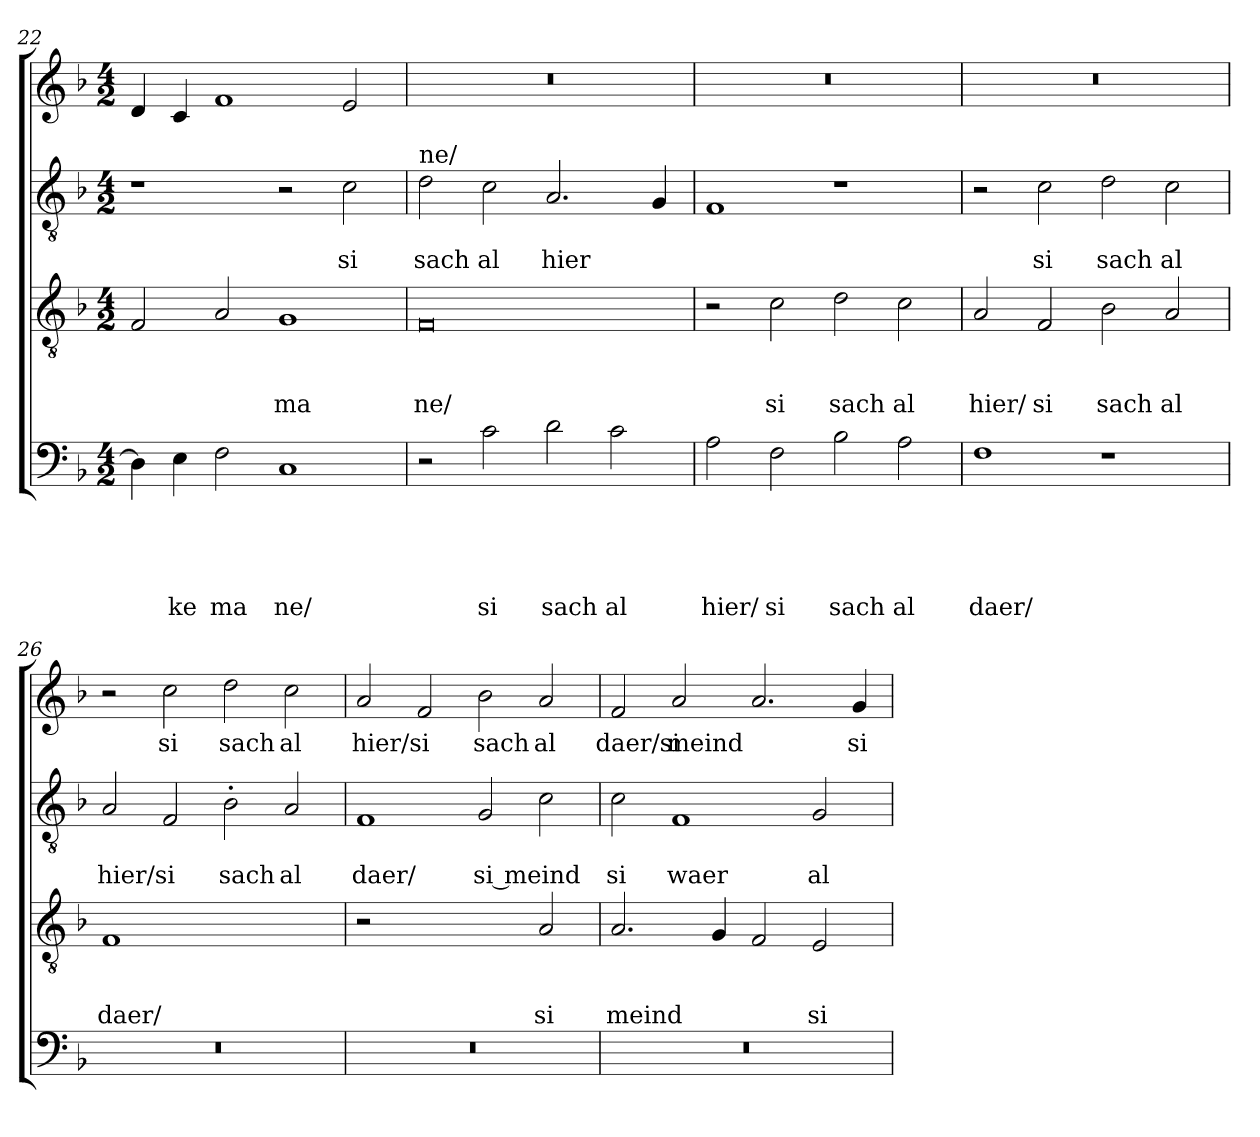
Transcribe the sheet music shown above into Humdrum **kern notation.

**kern	**text	**text	**text	**text	**text	**kern	**text	**text	**text	**kern	**text	**text	**kern	**text
*part4	*part4	*part4	*part4	*part4	*part4	*part3	*part3	*part3	*part3	*part2	*part2	*part2	*part1	*part1
*staff4	*staff4	*staff4	*staff4	*staff4	*staff4	*staff3	*staff3	*staff3	*staff3	*staff2	*staff2	*staff2	*staff1	*staff1
*clefF4	*	*	*	*	*	*clefGv2	*	*	*	*clefGv2	*	*	*clefG2	*
*k[b-]	*	*	*	*	*	*k[b-]	*	*	*	*k[b-]	*	*	*k[b-]	*
*F:	*	*	*	*	*	*F:	*	*	*	*F:	*	*	*F:	*
*M4/2	*	*	*	*	*	*M4/2	*	*	*	*M4/2	*	*	*M4/2	*
=22	=22	=22	=22	=22	=22	=22	=22	=22	=22	=22	=22	=22	=22	=22
4D\]	.	.	.	.	.	2F/	.	.	.	1r	.	.	4d/	.
!	!	!	!	!	!LO:LY:b	!	!	!	!	!	!	!	!	!
4E\	.	.	.	.	ke	.	.	.	.	.	.	.	4c/	.
!	!	!	!	!	!LO:LY:b	!	!	!	!	!	!	!	!	!
2F\	.	.	.	.	ma	2A/	.	.	.	.	.	.	1f	.
!	!	!	!	!	!LO:LY:b	!	!	!	!LO:LY:b	!	!	!	!	!
1C	.	.	.	.	ne/	1G	.	.	ma	2r	.	.	.	.
!	!	!	!	!	!	!	!	!	!	!	!	!LO:LY:b	!	!
.	.	.	.	.	.	.	.	.	.	2c\	.	si	2e/	.
=23	=23	=23	=23	=23	=23	=23	=23	=23	=23	=23	=23	=23	=23	=23
!	!	!	!	!	!	!	!	!	!	!LO:TX:a:t=ne/	!	!	!	!
!	!	!	!	!	!	!	!	!	!LO:LY:b	!	!	!LO:LY:b	!	!
2r	.	.	.	.	.	0F	.	.	ne/	2d\	.	sach	0r	.
!	!	!	!	!	!LO:LY:b	!	!	!	!	!	!	!LO:LY:b	!	!
2c\	.	.	.	.	si	.	.	.	.	2c\	.	al	.	.
!	!	!	!	!	!LO:LY:b	!	!	!	!	!	!	!LO:LY:b	!	!
2d\	.	.	.	.	sach	.	.	.	.	2.A/	.	hier	.	.
!	!	!	!	!	!LO:LY:b	!	!	!	!	!	!	!	!	!
2c\	.	.	.	.	al	.	.	.	.	.	.	.	.	.
.	.	.	.	.	.	.	.	.	.	4G/	.	.	.	.
=24	=24	=24	=24	=24	=24	=24	=24	=24	=24	=24	=24	=24	=24	=24
!	!	!	!	!	!LO:LY:b	!	!	!	!	!	!	!	!	!
2A\	.	.	.	.	hier/	2r	.	.	.	1F	.	.	0r	.
!	!	!	!	!	!LO:LY:b	!	!	!	!LO:LY:b	!	!	!	!	!
2F\	.	.	.	.	si	2c\	.	.	si	.	.	.	.	.
!	!	!	!	!	!LO:LY:b	!	!	!	!LO:LY:b	!	!	!	!	!
2B-\	.	.	.	.	sach	2d\	.	.	sach	1r	.	.	.	.
!	!	!	!	!	!LO:LY:b	!	!	!	!LO:LY:b	!	!	!	!	!
2A\	.	.	.	.	al	2c\	.	.	al	.	.	.	.	.
=25	=25	=25	=25	=25	=25	=25	=25	=25	=25	=25	=25	=25	=25	=25
!	!	!	!	!	!LO:LY:b	!	!	!	!LO:LY:b	!	!	!	!	!
1F	.	.	.	.	daer/	2A/	.	.	hier/	2r	.	.	0r	.
!	!	!	!	!	!	!	!	!	!LO:LY:b	!	!	!LO:LY:b	!	!
.	.	.	.	.	.	2F/	.	.	si	2c\	.	si	.	.
!	!	!	!	!	!	!	!	!	!LO:LY:b	!	!	!LO:LY:b	!	!
1r	.	.	.	.	.	2B-\	.	.	sach	2d\	.	sach	.	.
!	!	!	!	!	!	!	!	!	!LO:LY:b	!	!	!LO:LY:b	!	!
.	.	.	.	.	.	2A/	.	.	al	2c\	.	al	.	.
!!LO:LB:g=z
=26	=26	=26	=26	=26	=26	=26	=26	=26	=26	=26	=26	=26	=26	=26
!	!	!	!	!	!	!	!	!	!LO:LY:b	!	!	!LO:LY:b	!	!
0r	.	.	.	.	.	1F	.	.	daer/	2A/	.	hier/si	2r	.
!	!	!	!	!	!	!	!	!	!	!	!	!	!	!LO:LY:b
.	.	.	.	.	.	.	.	.	.	2F/	.	.	2cc\	-si
!	!	!	!	!	!	!	!	!	!	!	!	!LO:LY:b	!	!LO:LY:b
.	.	.	.	.	.	1ryy	.	.	.	2B-'>\	.	sach	2dd\	sach
!	!	!	!	!	!	!	!	!	!	!	!	!LO:LY:b	!	!LO:LY:b
.	.	.	.	.	.	.	.	.	.	2A/	.	al	2cc\	al
=27	=27	=27	=27	=27	=27	=27	=27	=27	=27	=27	=27	=27	=27	=27
!	!	!	!	!	!	!	!	!	!	!	!	!LO:LY:b	!	!LO:LY:b
0r	.	.	.	.	.	2r	.	.	.	1F	.	daer/	2a/	hier/si
.	.	.	.	.	.	1ryy	.	.	.	.	.	.	2f/	.
!	!	!	!	!	!	!	!	!	!	!	!	!LO:LY:b	!	!LO:LY:b
.	.	.	.	.	.	.	.	.	.	2G/	.	si meind	2b-\	sach
!	!	!	!	!	!	!	!	!	!LO:LY:b	!	!	!	!	!LO:LY:b
.	.	.	.	.	.	2A/	.	.	si	2c\	.	.	2a/	al
=28	=28	=28	=28	=28	=28	=28	=28	=28	=28	=28	=28	=28	=28	=28
!	!	!	!	!	!	!	!	!	!LO:LY:b	!	!	!LO:LY:b	!	!LO:LY:b
0r	.	.	.	.	.	2.A/	.	.	meind	2c\	.	si	2f/	daer/si
!	!	!	!	!	!	!	!	!	!	!	!	!LO:LY:b	!	!LO:LY:b
.	.	.	.	.	.	.	.	.	.	1F	.	waer	2a/	meind
.	.	.	.	.	.	4G/	.	.	.	.	.	.	.	.
.	.	.	.	.	.	2F/	.	.	.	.	.	.	2.a/	.
!	!	!	!	!	!	!	!	!	!LO:LY:b	!	!	!LO:LY:b	!	!
.	.	.	.	.	.	2E/	.	.	si	2G/	.	al	.	.
!	!	!	!	!	!	!	!	!	!	!	!	!	!	!LO:LY:b
.	.	.	.	.	.	.	.	.	.	.	.	.	4g/	si
=	=	=	=	=	=	=	=	=	=	=	=	=	=	=
*-	*-	*-	*-	*-	*-	*-	*-	*-	*-	*-	*-	*-	*-	*-
